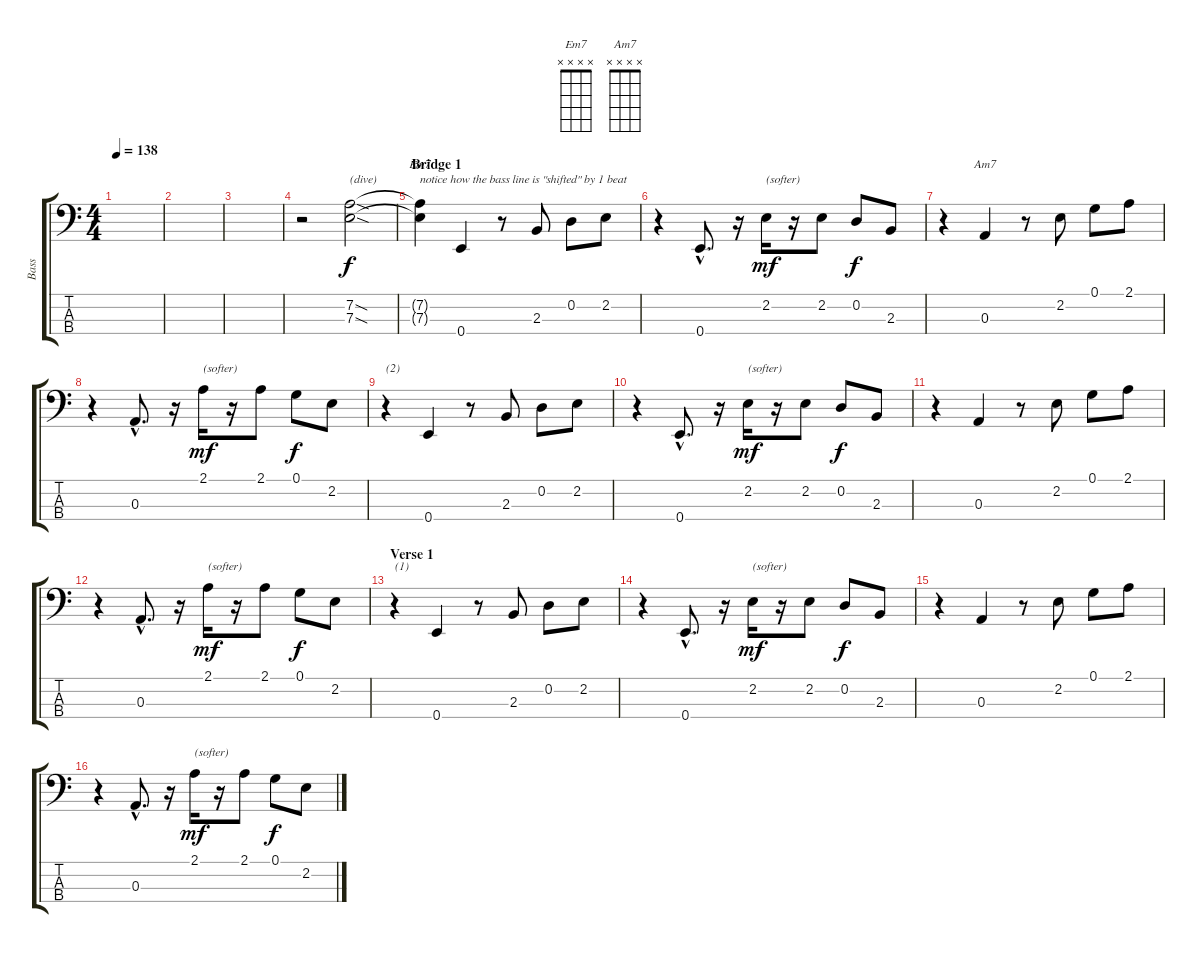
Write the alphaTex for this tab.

\track ("Bass" "Bass") {instrument electricbassfinger}
\staff {score tabs}
\tuning (G2 D2 A1 E1) {hide}
\chord ("Em7" x x x x)
\chord ("Am7" x x x x)
\ts (4 4)
\tempo 138
\clef f4
\ks c
|
|
|
r.2 (7.2{sod} 7.3{sod}).2{txt "(dive)"} |
\section ("" "Bridge 1")
(7.2{t} 7.3{t}).4{ch "Em7" txt "notice how the bass line is \"shifted\" by 1 beat"} 0.4.4 r.8 2.3.8 0.2.8 2.2.8 |
r.4 0.4{hac}.8{d} r.16 2.2.16{txt "(softer)" dy mf} r.16 2.2.8 0.2.8{dy f} 2.3.8 |
r.4 0.3.4{ch "Am7"} r.8 2.2.8 0.1.8 2.1.8 |
r.4 0.3{hac}.8{d} r.16 2.1.16{txt "(softer)" dy mf} r.16 2.1.8 0.1.8{dy f} 2.2.8 |
r.4{txt "(2)"} 0.4.4 r.8 2.3.8 0.2.8 2.2.8 |
r.4 0.4{hac}.8{d} r.16 2.2.16{txt "(softer)" dy mf} r.16 2.2.8 0.2.8{dy f} 2.3.8 |
r.4 0.3.4 r.8 2.2.8 0.1.8 2.1.8 |
r.4 0.3{hac}.8{d} r.16 2.1.16{txt "(softer)" dy mf} r.16 2.1.8 0.1.8{dy f} 2.2.8 |
\section ("" "Verse 1")
r.4{txt "(1)"} 0.4.4 r.8 2.3.8 0.2.8 2.2.8 |
r.4 0.4{hac}.8{d} r.16 2.2.16{txt "(softer)" dy mf} r.16 2.2.8 0.2.8{dy f} 2.3.8 |
r.4 0.3.4 r.8 2.2.8 0.1.8 2.1.8 |
r.4 0.3{hac}.8{d} r.16 2.1.16{txt "(softer)" dy mf} r.16 2.1.8 0.1.8{dy f} 2.2.8
